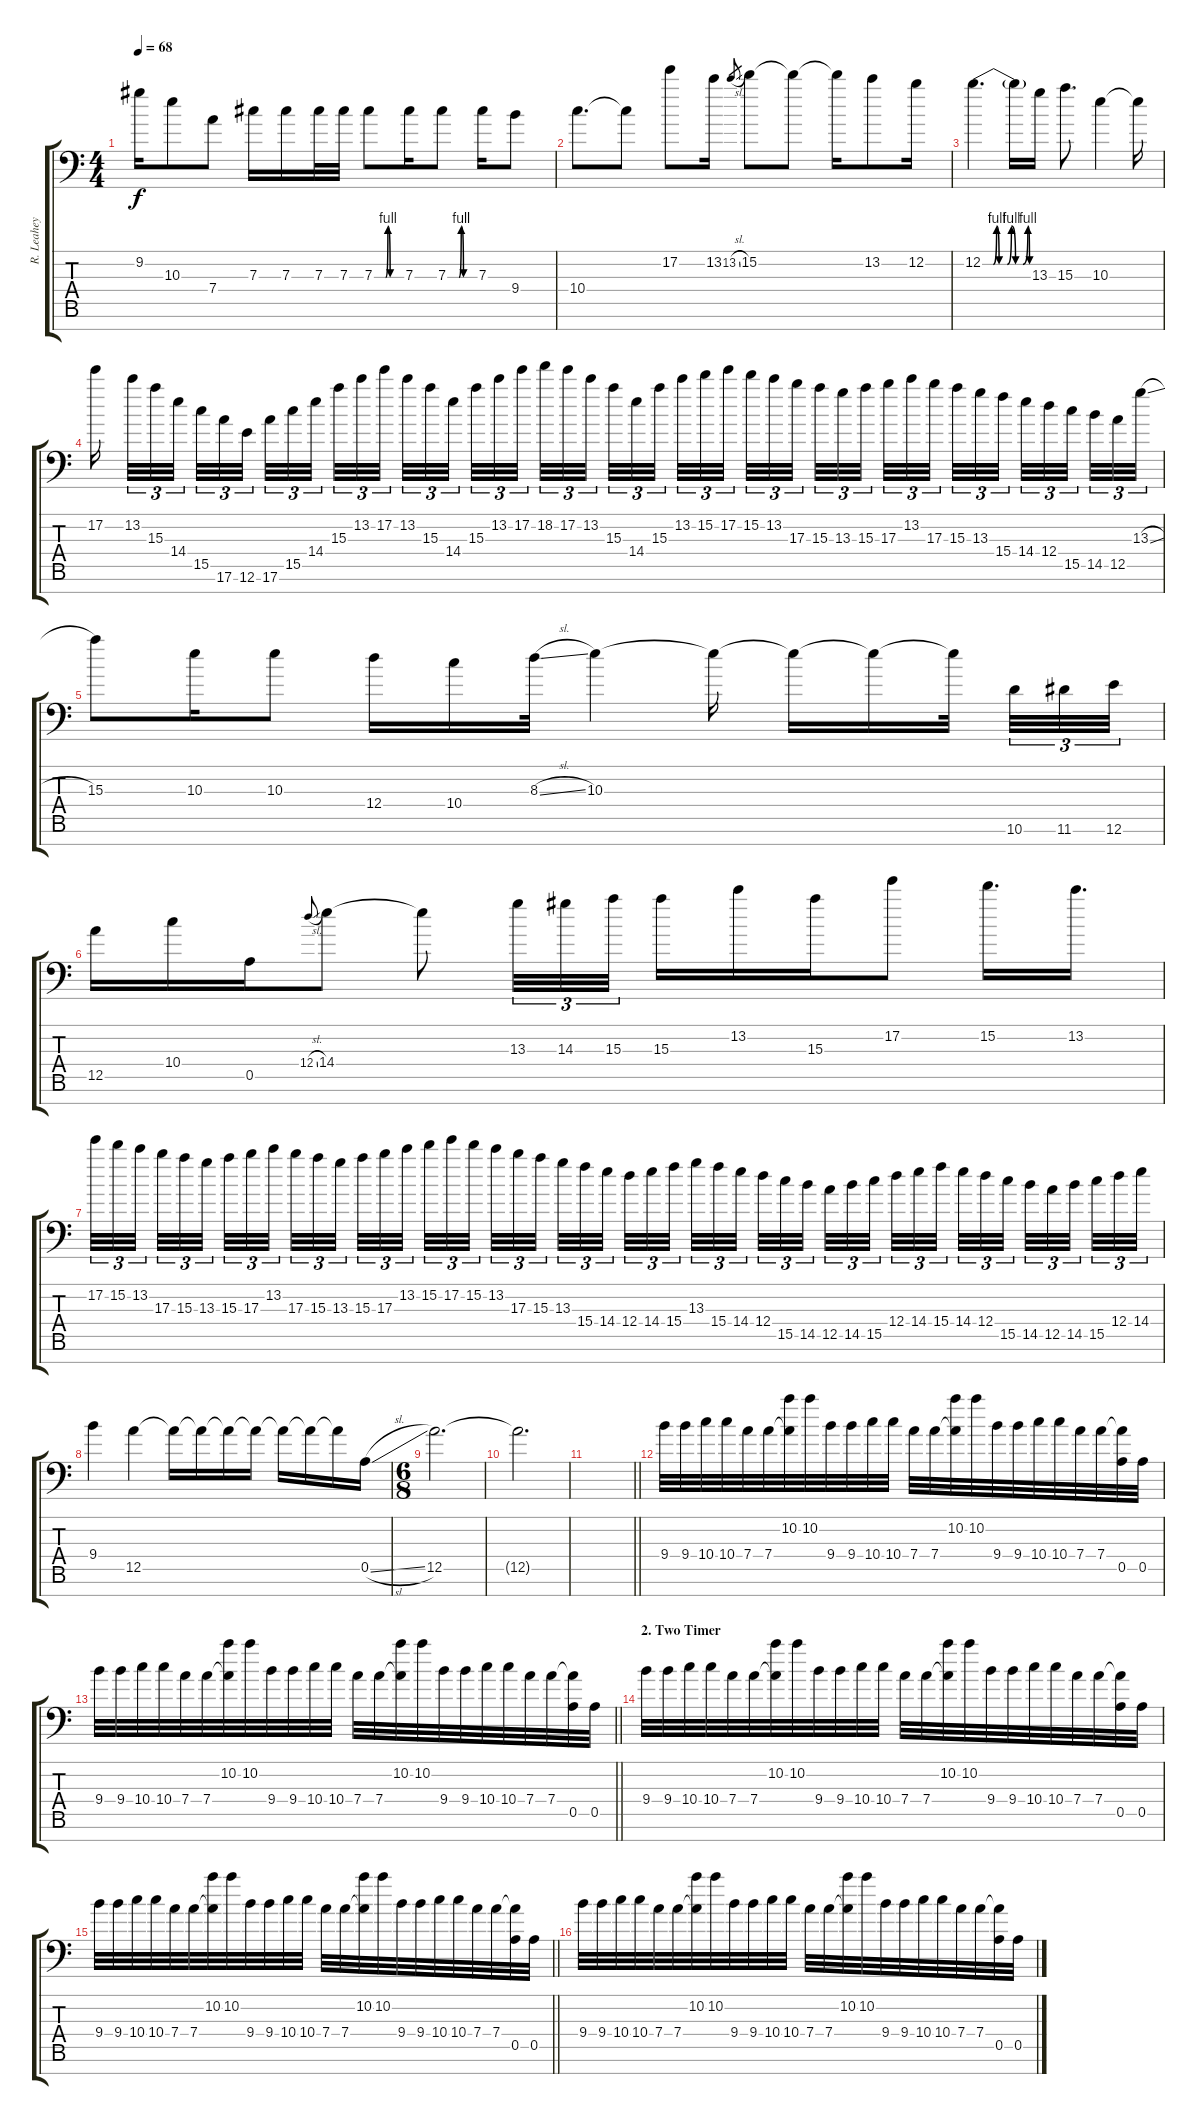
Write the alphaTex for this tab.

\track ("R. Leahey" "R. Leahey") {instrument distortionguitar}
\staff {score tabs}
\tuning (E4 B3 Gb3 D3 A2 E2 A1) {hide}
\ts (4 4)
\tempo 68
\clef f4
\ks aminor
9.2{t}.16{dy f} 10.3.8 7.4.8 7.3.16 7.3.16 7.3.32 7.3.32 7.3{be (custom 0 0 25 0 30 4 35 0 60 0)}.8 7.3.16 7.3{be (custom 0 0 25 0 30 4 35 0 60 0)}.8 7.3.16 9.4.8 |
10.4.8{d} 10.4{t}.8 17.2.8 13.2.16 13.2{sl}.8{gr} 15.2.8 15.2{t}.8 15.2{t}.16 13.2.8 12.2.16 |
12.2{be (custom 0 0 13 0 17 4 20 0 30 0 35 4 40 0 49 0 55 4 57 0 60 0)}.4{d} 12.2{t}.16 13.3.16 15.3.8{d} 10.3.4 10.3{t}.16 |
17.2.16{beam splitsecondary} 13.2.32{tu (3 2)} 15.3.32{tu (3 2)} 14.4.32{tu (3 2) beam splitsecondary} 15.5.32{tu (3 2)} 17.6.32{tu (3 2)} 12.6.32{tu (3 2) beam splitsecondary} 17.6.32{tu (3 2)} 15.5.32{tu (3 2)} 14.4.32{tu (3 2)} 15.3.32{tu (3 2)} 13.2.32{tu (3 2)} 17.2.32{tu (3 2) beam splitsecondary} 13.2.32{tu (3 2)} 15.3.32{tu (3 2)} 14.4.32{tu (3 2) beam splitsecondary} 15.3.32{tu (3 2)} 13.2.32{tu (3 2)} 17.2.32{tu (3 2) beam splitsecondary} 18.2.32{tu (3 2)} 17.2.32{tu (3 2)} 13.2.32{tu (3 2)} 15.3.32{tu (3 2)} 14.4.32{tu (3 2)} 15.3.32{tu (3 2) beam splitsecondary} 13.2.32{tu (3 2)} 15.2.32{tu (3 2)} 17.2.32{tu (3 2) beam splitsecondary} 15.2.32{tu (3 2)} 13.2.32{tu (3 2)} 17.3.32{tu (3 2) beam splitsecondary} 15.3.32{tu (3 2)} 13.3.32{tu (3 2)} 15.3.32{tu (3 2)} 17.3.32{tu (3 2)} 13.2.32{tu (3 2)} 17.3.32{tu (3 2) beam splitsecondary} 15.3.32{tu (3 2)} 13.3.32{tu (3 2)} 15.4.32{tu (3 2) beam splitsecondary} 14.4.32{tu (3 2)} 12.4.32{tu (3 2)} 15.5.32{tu (3 2) beam splitsecondary} 14.5.32{tu (3 2)} 12.5.32{tu (3 2)} 13.3{sl}.32{tu (3 2)} |
15.3.8 10.3.16 10.3.8 12.4.16 10.4.16 8.3{sl}.32 10.3.4 10.3{t}.16 10.3{t}.16 10.3{t}.16 10.3{t}.32{beam splitsecondary} 10.6.32{tu (3 2)} 11.6.32{tu (3 2)} 12.6.32{tu (3 2)} |
12.5.16 10.4.16 0.5.16 12.4{sl}.8{gr onbeat} 14.4.8 14.4{t}.8 13.3.32{tu (3 2)} 14.3.32{tu (3 2)} 15.3.32{tu (3 2)} 15.3.16 13.2.16 15.3.16 17.2.8 15.2.16{d} 13.2.16{d} |
17.2.32{tu (3 2)} 15.2.32{tu (3 2)} 13.2.32{tu (3 2) beam splitsecondary} 17.3.32{tu (3 2)} 15.3.32{tu (3 2)} 13.3.32{tu (3 2) beam splitsecondary} 15.3.32{tu (3 2)} 17.3.32{tu (3 2)} 13.2.32{tu (3 2) beam splitsecondary} 17.3.32{tu (3 2)} 15.3.32{tu (3 2)} 13.3.32{tu (3 2)} 15.3.32{tu (3 2)} 17.3.32{tu (3 2)} 13.2.32{tu (3 2) beam splitsecondary} 15.2.32{tu (3 2)} 17.2.32{tu (3 2)} 15.2.32{tu (3 2) beam splitsecondary} 13.2.32{tu (3 2)} 17.3.32{tu (3 2)} 15.3.32{tu (3 2) beam splitsecondary} 13.3.32{tu (3 2)} 15.4.32{tu (3 2)} 14.4.32{tu (3 2)} 12.4.32{tu (3 2)} 14.4.32{tu (3 2)} 15.4.32{tu (3 2) beam splitsecondary} 13.3.32{tu (3 2)} 15.4.32{tu (3 2)} 14.4.32{tu (3 2) beam splitsecondary} 12.4.32{tu (3 2)} 15.5.32{tu (3 2)} 14.5.32{tu (3 2) beam splitsecondary} 12.5.32{tu (3 2)} 14.5.32{tu (3 2)} 15.5.32{tu (3 2)} 12.4.32{tu (3 2)} 14.4.32{tu (3 2)} 15.4.32{tu (3 2) beam splitsecondary} 14.4.32{tu (3 2)} 12.4.32{tu (3 2)} 15.5.32{tu (3 2) beam splitsecondary} 14.5.32{tu (3 2)} 12.5.32{tu (3 2)} 14.5.32{tu (3 2) beam splitsecondary} 15.5.32{tu (3 2)} 12.4.32{tu (3 2)} 14.4.32{tu (3 2)} |
9.4.4 12.5.4 12.5{t}.16 12.5{t}.16 12.5{t}.16 12.5{t}.16 12.5{t}.16 12.5{t}.16 12.5{t}.16 0.5{sl}.16 |
\ts (6 8)
12.5.2{d volume 0} |
12.5{t}.2{d} |
\barLineRight lightlight
|
9.4.32{volume 0 balance 8} 9.4.32{volume 15} 10.4.32 10.4.32 7.4.32 7.4.32 (10.2 7.4{t}).32 10.2.32 9.4.32 9.4.32 10.4.32 10.4.32 7.4.32 7.4.32 (10.2 7.4{t}).32 10.2.32 9.4.32 9.4.32 10.4.32 10.4.32 7.4.32 7.4.32 (7.4{t} 0.5).32 0.5.32 |
\barLineRight lightlight
9.4.32 9.4.32 10.4.32 10.4.32 7.4.32 7.4.32 (10.2 7.4{t}).32 10.2.32 9.4.32 9.4.32 10.4.32 10.4.32 7.4.32 7.4.32 (10.2 7.4{t}).32 10.2.32 9.4.32 9.4.32 10.4.32 10.4.32 7.4.32 7.4.32 (7.4{t} 0.5).32 0.5.32 |
\section ("" "2. Two Timer")
9.4.32 9.4.32 10.4.32 10.4.32 7.4.32 7.4.32 (10.2 7.4{t}).32 10.2.32 9.4.32 9.4.32 10.4.32 10.4.32 7.4.32 7.4.32 (10.2 7.4{t}).32 10.2.32 9.4.32 9.4.32 10.4.32 10.4.32 7.4.32 7.4.32 (7.4{t} 0.5).32 0.5.32 |
\barLineRight lightlight
9.4.32 9.4.32 10.4.32 10.4.32 7.4.32 7.4.32 (10.2 7.4{t}).32 10.2.32 9.4.32 9.4.32 10.4.32 10.4.32 7.4.32 7.4.32 (10.2 7.4{t}).32 10.2.32 9.4.32 9.4.32 10.4.32 10.4.32 7.4.32 7.4.32 (7.4{t} 0.5).32 0.5.32 |
9.4.32 9.4.32 10.4.32 10.4.32 7.4.32 7.4.32 (10.2 7.4{t}).32 10.2.32 9.4.32 9.4.32 10.4.32 10.4.32 7.4.32 7.4.32 (10.2 7.4{t}).32 10.2.32 9.4.32 9.4.32 10.4.32 10.4.32 7.4.32 7.4.32 (7.4{t} 0.5).32 0.5.32
